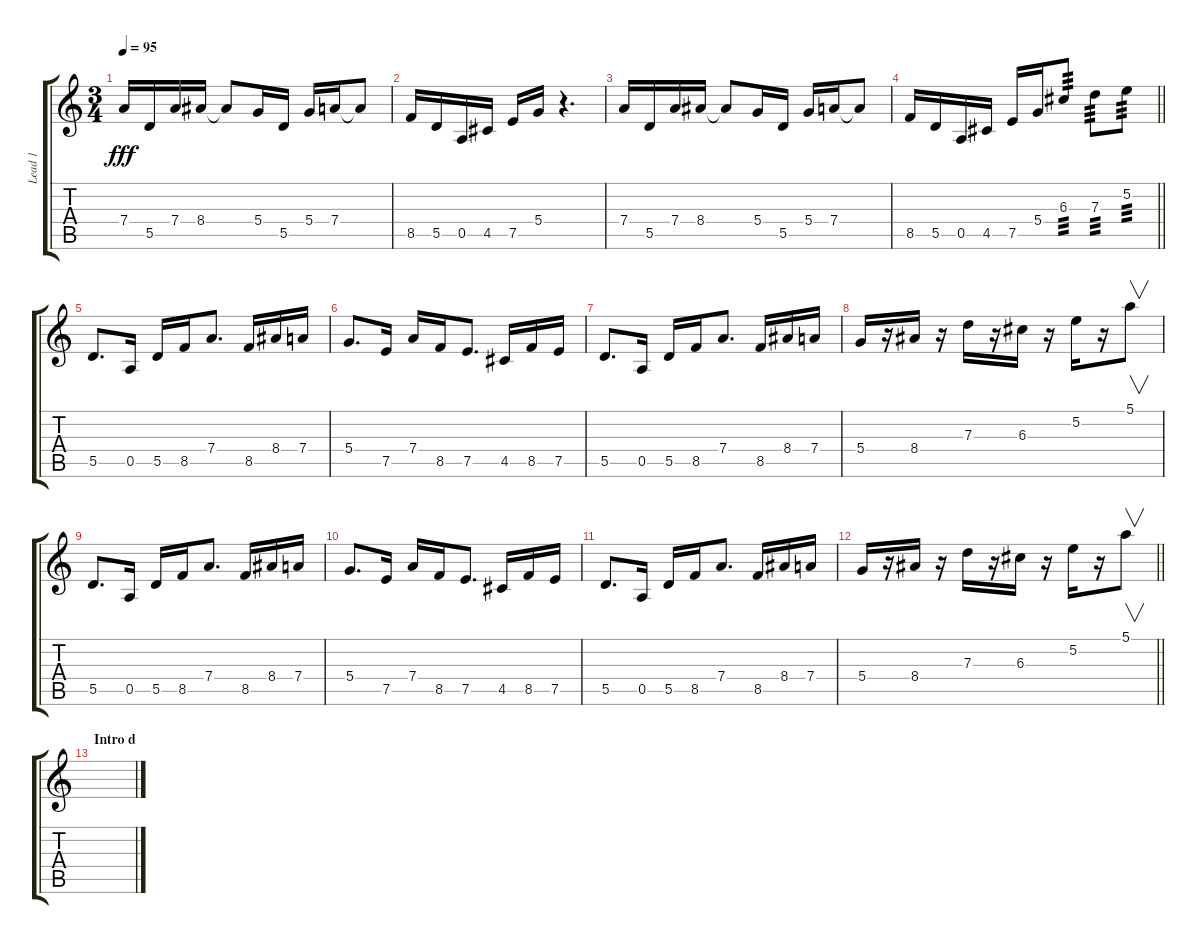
\track ("Lead 1" "Lead 1") {instrument distortionguitar}
\staff {score tabs}
\tuning (E4 B3 G3 D3 A2 D2) {hide}
\ts (3 4)
\tempo 95
\clef g2
\ks c
7.4.16{dy fff balance 0} 5.5.16 7.4.16 8.4.16 8.4{t}.8 5.4.16 5.5.16 5.4.16 7.4.16 7.4{t}.8 |
8.5.16 5.5.16 0.5.16 4.5.16 7.5.16 5.4.16 r.4{d} |
7.4.16 5.5.16 7.4.16 8.4.16 8.4{t}.8 5.4.16 5.5.16 5.4.16 7.4.16 7.4{t}.8 |
\barLineRight lightlight
8.5.16 5.5.16 0.5.16 4.5.16 7.5.16 5.4.16 6.3.8{tp 3} 7.3.8{tp 3} 5.2.8{tp 3} |
5.5.8{d} 0.5.16 5.5.16 8.5.16 7.4.8{d} 8.5.16 8.4.16 7.4.16 |
5.4.8{d} 7.5.16 7.4.16 8.5.16 7.5.8{d} 4.5.16 8.5.16 7.5.16 |
5.5.8{d} 0.5.16 5.5.16 8.5.16 7.4.8{d} 8.5.16 8.4.16 7.4.16 |
5.4.16 r.16 8.4.16 r.16 7.3.16 r.16 6.3.16 r.16 5.2.16 r.16 5.1.8{v} |
5.5.8{d} 0.5.16 5.5.16 8.5.16 7.4.8{d} 8.5.16 8.4.16 7.4.16 |
5.4.8{d} 7.5.16 7.4.16 8.5.16 7.5.8{d} 4.5.16 8.5.16 7.5.16 |
5.5.8{d} 0.5.16 5.5.16 8.5.16 7.4.8{d} 8.5.16 8.4.16 7.4.16 |
\barLineRight lightlight
5.4.16 r.16 8.4.16 r.16 7.3.16 r.16 6.3.16 r.16 5.2.16 r.16 5.1.8{v} |
\section ("" "Intro d")
